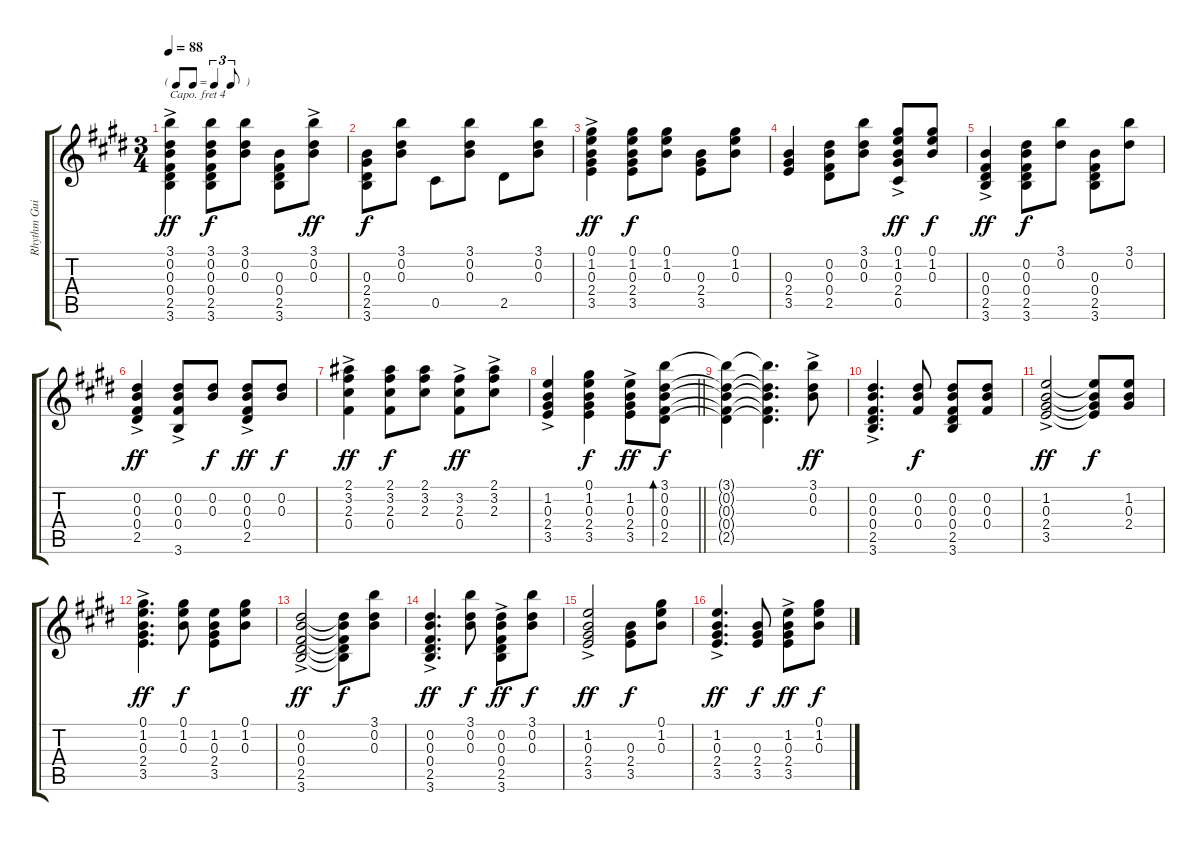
\track ("Rhythm Guitar" "Rhythm Gui") {instrument acousticguitarsteel}
\staff {score tabs}
\capo 4
\tuning (E4 B3 G3 D3 A2 E2) {hide}
\ts (3 4)
\tf triplet8th
\tempo 88
\clef g2
\ks e
(3.1{ac} 0.2 0.3 0.4 2.5{ac} 3.6{ac}).4{dy ff instrument acousticguitarsteel} (3.1 0.2 0.3 0.4 2.5 3.6).8{dy f} (3.1 0.2 0.3).8 (0.3 0.4 2.5 3.6).8 (3.1{ac} 0.2{ac} 0.3{ac}).8{dy ff} |
\ks c#minor
(0.3 2.4 2.5 3.6).8{dy f} (3.1 0.2 0.3).8 0.5.8 (3.1 0.2 0.3).8 2.5.8 (3.1 0.2 0.3).8 |
(0.1{ac} 1.2{ac} 0.3{ac} 2.4{ac} 3.5{ac}).4{dy ff} (0.1 1.2 0.3 2.4 3.5).8{dy f} (0.1 1.2 0.3).8 (0.3 2.4 3.5).8 (0.1 1.2 0.3).8 |
(0.3 2.4 3.5).4 (0.2 0.3 0.4 2.5).8 (3.1 0.2 0.3).8 (0.1{ac} 1.2{ac} 0.3{ac} 2.4{ac} 0.5{ac}).8{dy ff} (0.1 1.2 0.3).8{dy f} |
\ks e
(0.3{ac} 0.4{ac} 2.5{ac} 3.6{ac}).4{dy ff} (0.2 0.3 0.4 2.5 3.6).8{dy f} (3.1 0.2).8 (0.3 0.4 2.5 3.6).8 (3.1 0.2).8 |
\ks c#minor
(0.2{ac} 0.3{ac} 0.4{ac} 2.5{ac}).4{dy ff} (0.2{ac} 0.3{ac} 0.4{ac} 3.6{ac}).8 (0.2 0.3).8{dy f} (0.2{ac} 0.3{ac} 0.4{ac} 2.5{ac}).8{dy ff} (0.2 0.3).8{dy f} |
(2.1{ac} 3.2{ac} 2.3{ac} 0.4{ac}).4{dy ff} (2.1 3.2 2.3 0.4).8{dy f} (2.1 3.2 2.3).8 (3.2{ac} 2.3{ac} 0.4{ac}).8{dy ff} (2.1{ac} 3.2{ac} 2.3{ac}).8 |
\barLineRight lightlight
(1.2{ac} 0.3{ac} 2.4{ac} 3.5{ac}).4 (0.1 1.2 0.3 2.4 3.5).4{dy f} (1.2{ac} 0.3{ac} 2.4{ac} 3.5{ac}).8{dy ff} (3.1 0.2 0.3 0.4 2.5).8{bd 30 dy f} |
\ks e
(3.1{t} 0.2{t} 0.3{t} 0.4{t} 2.5{t}).4 (3.1{t} 0.2{t} 0.3{t} 0.4{t} 2.5{t}).4{d} (3.1{ac} 0.2{ac} 0.3{ac}).8{dy ff} |
\ks c#minor
(0.2{ac} 0.3{ac} 0.4{ac} 2.5{ac} 3.6{ac}).4{d} (0.2 0.3 0.4).8{dy f} (0.2 0.3 0.4 2.5 3.6).8 (0.2 0.3 0.4).8 |
(1.2{ac} 0.3{ac} 2.4{ac} 3.5{ac}).2{dy ff} (1.2{t} 0.3{t} 2.4{t} 3.5{t}).8{dy f} (1.2 0.3 2.4).8 |
\ks e
(0.1{ac} 1.2{ac} 0.3{ac} 2.4{ac} 3.5{ac}).4{d dy ff} (0.1 1.2 0.3).8{dy f} (1.2 0.3 2.4 3.5).8 (0.1 1.2 0.3).8 |
\ks c#minor
(0.2{ac} 0.3{ac} 0.4{ac} 2.5{ac} 3.6{ac}).2{dy ff} (0.2{t} 0.3{t} 0.4{t} 2.5{t} 3.6{t}).8{dy f} (3.1 0.2 0.3).8 |
(0.2{ac} 0.3{ac} 0.4{ac} 2.5{ac} 3.6{ac}).4{d dy ff} (3.1 0.2 0.3).8{dy f} (0.2{ac} 0.3{ac} 0.4{ac} 2.5{ac} 3.6{ac}).8{dy ff} (3.1 0.2 0.3).8{dy f} |
(1.2{ac} 0.3{ac} 2.4{ac} 3.5{ac}).2{dy ff} (0.3 2.4 3.5).8{dy f} (0.1 1.2 0.3).8 |
\ks e
(1.2{ac} 0.3{ac} 2.4{ac} 3.5{ac}).4{d dy ff} (0.3 2.4 3.5).8{dy f} (1.2{ac} 0.3{ac} 2.4{ac} 3.5{ac}).8{dy ff} (0.1 1.2 0.3).8{dy f}
